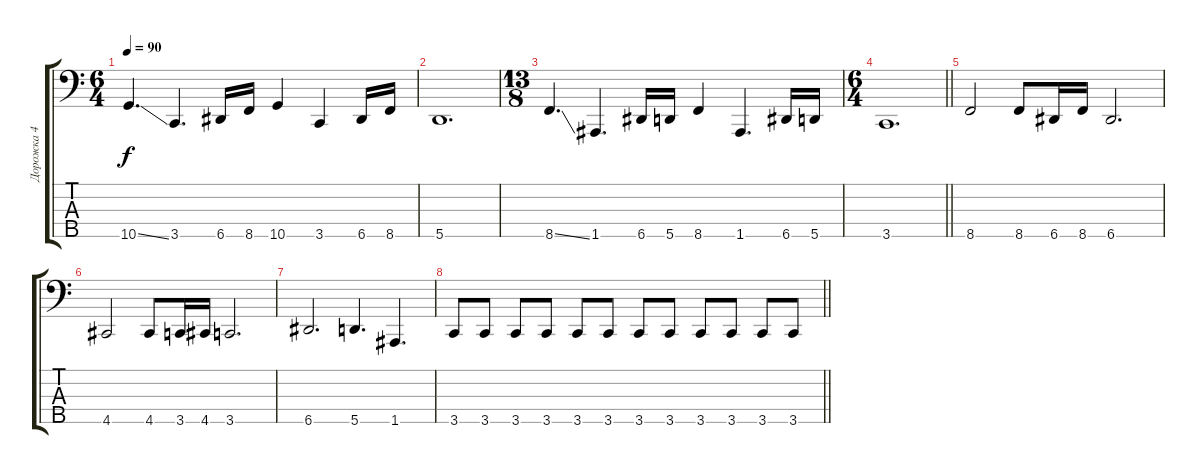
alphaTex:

\track ("Дорожка 4" "Дорожка 4") {instrument electricbasspick}
\staff {score tabs}
\tuning (G2 D2 A1 E1 A0) {hide}
\ts (6 4)
\tempo 90
\clef f4
\ks c
10.5{ss}.4{d dy f} 3.5.4{d} 6.5.16 8.5.16 10.5.4 3.5.4 6.5.16 8.5.16 |
5.5.1{d} |
\ts (13 8)
8.5{ss}.4{d} 1.5.4{d} 6.5.16 5.5.16 8.5.4 1.5.4{d} 6.5.16 5.5.16 |
\ts (6 4)
\barLineRight lightlight
3.5.1{d} |
8.5.2 8.5.8 6.5.16 8.5.16 6.5.2{d} |
4.5.2 4.5.8 3.5.16 4.5.16 3.5.2{d} |
6.5.2{d} 5.5.4{d} 1.5.4{d} |
\barLineRight lightlight
3.5.8 3.5.8 3.5.8 3.5.8 3.5.8 3.5.8 3.5.8 3.5.8 3.5.8 3.5.8 3.5.8 3.5.8
